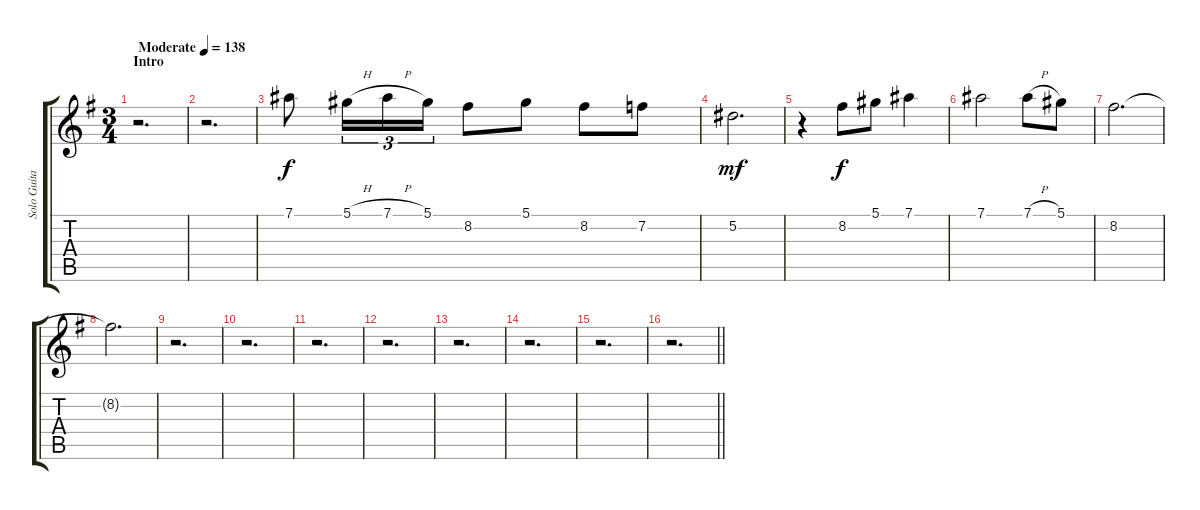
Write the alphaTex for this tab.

\track ("Solo Guitar II (Marcus Siepen)" "Solo Guita") {instrument acousticguitarsteel}
\staff {score tabs}
\tuning (Eb4 Bb3 Gb3 Db3 Ab2 Eb2) {hide}
\ts (3 4)
\section ("" "Intro")
\tempo (138 "Moderate")
\clef g2
\ks eminor
r.2{d dy f instrument acousticguitarsteel} |
r.2{d} |
7.1.8 5.1{h}.16{tu (3 2)} 7.1{h}.16{tu (3 2)} 5.1.16{tu (3 2)} 8.2.8 5.1.8 8.2.8 7.2.8 |
5.2.2{d dy mf} |
r.4 8.2.8{dy f} 5.1.8 7.1.4 |
7.1.2 7.1{h}.8 5.1.8 |
8.2.2{d} |
8.2{t}.2{d} |
r.2{d} |
r.2{d} |
r.2{d} |
r.2{d} |
r.2{d} |
r.2{d} |
r.2{d} |
\barLineRight lightlight
r.2{d}
